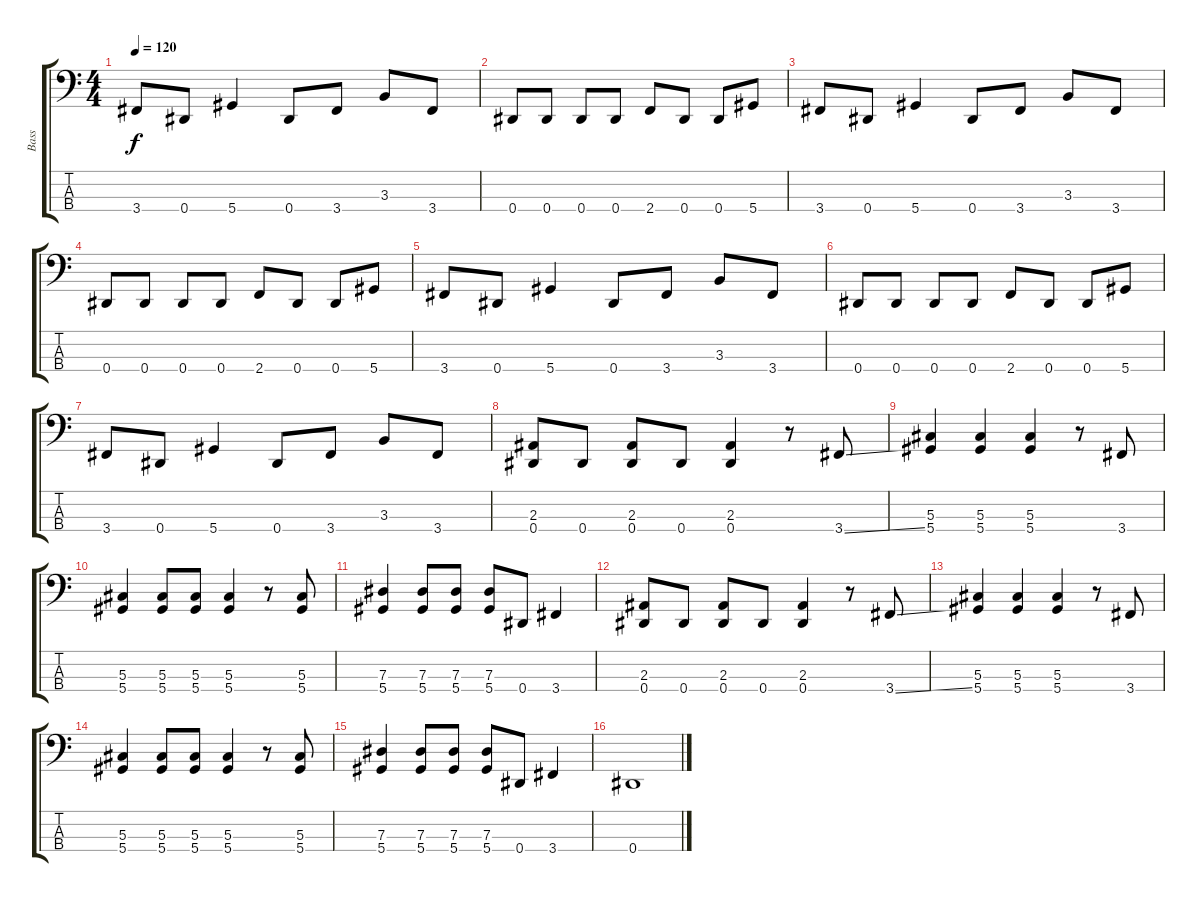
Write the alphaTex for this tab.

\track ("Bass" "Bass") {instrument electricbasspick}
\staff {score tabs}
\tuning (Gb2 Db2 Ab1 Eb1) {hide}
\ts (4 4)
\tempo 120
\clef f4
\ks c
3.4.8{dy f} 0.4.8 5.4.4 0.4.8 3.4.8 3.3.8 3.4.8 |
0.4.8 0.4.8 0.4.8 0.4.8 2.4.8 0.4.8 0.4.8 5.4.8 |
3.4.8 0.4.8 5.4.4 0.4.8 3.4.8 3.3.8 3.4.8 |
0.4.8 0.4.8 0.4.8 0.4.8 2.4.8 0.4.8 0.4.8 5.4.8 |
3.4.8 0.4.8 5.4.4 0.4.8 3.4.8 3.3.8 3.4.8 |
0.4.8 0.4.8 0.4.8 0.4.8 2.4.8 0.4.8 0.4.8 5.4.8 |
3.4.8 0.4.8 5.4.4 0.4.8 3.4.8 3.3.8 3.4.8 |
(2.3 0.4).8 0.4.8 (2.3 0.4).8 0.4.8 (2.3 0.4).4 r.8 3.4{ss}.8 |
(5.3 5.4).4 (5.3 5.4).4 (5.3 5.4).4 r.8 3.4.8 |
(5.3 5.4).4 (5.3 5.4).8 (5.3 5.4).8 (5.3 5.4).4 r.8 (5.3 5.4).8 |
(7.3 5.4).4 (7.3 5.4).8 (7.3 5.4).8 (7.3 5.4).8 0.4.8 3.4.4 |
(2.3 0.4).8 0.4.8 (2.3 0.4).8 0.4.8 (2.3 0.4).4 r.8 3.4{ss}.8 |
(5.3 5.4).4 (5.3 5.4).4 (5.3 5.4).4 r.8 3.4.8 |
(5.3 5.4).4 (5.3 5.4).8 (5.3 5.4).8 (5.3 5.4).4 r.8 (5.3 5.4).8 |
(7.3 5.4).4 (7.3 5.4).8 (7.3 5.4).8 (7.3 5.4).8 0.4.8 3.4.4 |
0.4.1
